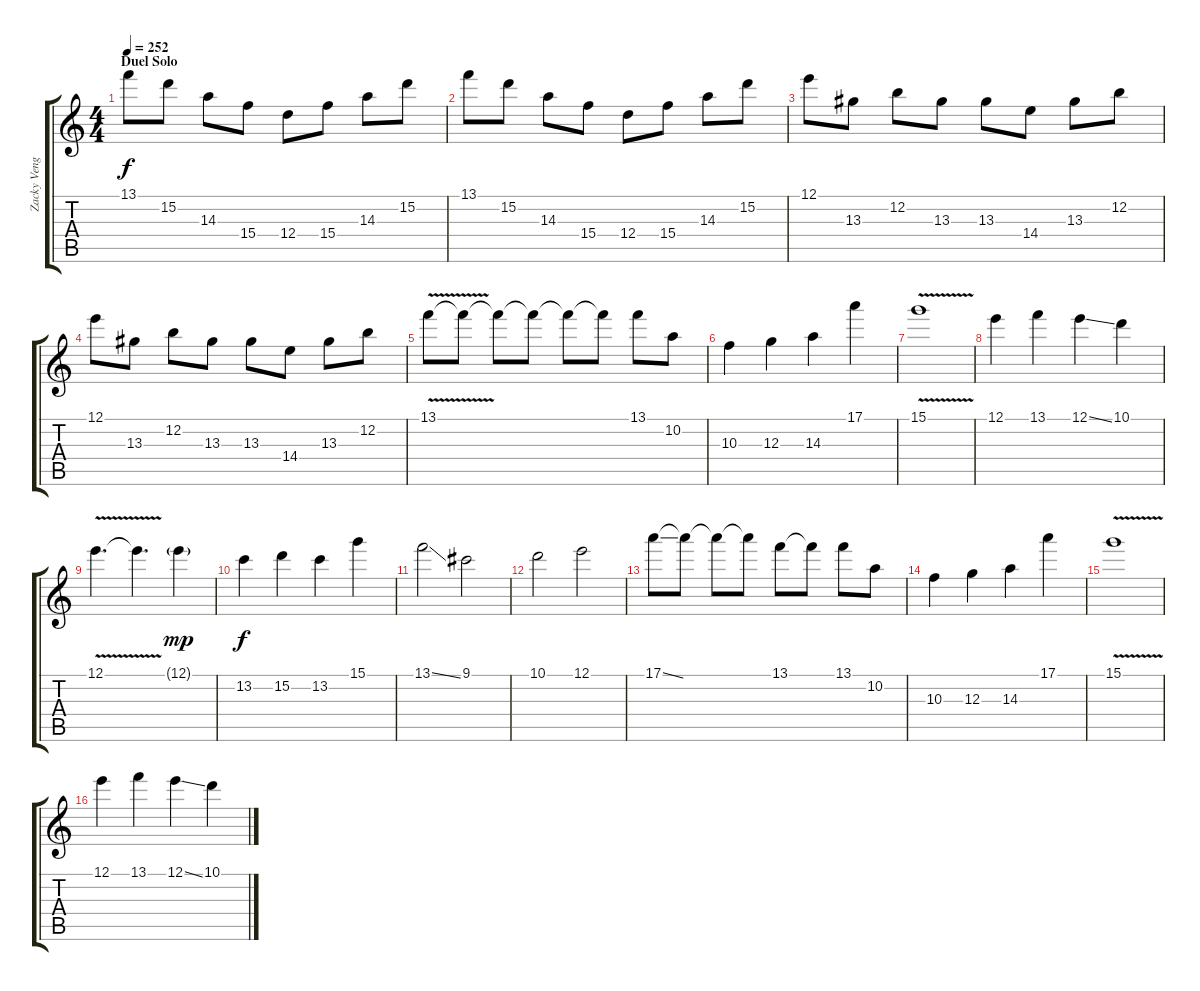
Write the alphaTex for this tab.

\track ("Zacky Vengeance" "Zacky Veng") {instrument distortionguitar}
\staff {score tabs}
\tuning (E4 B3 G3 D3 A2 D2) {hide}
\ts (4 4)
\section ("" "Duel Solo")
\tempo 252
\clef g2
\ks c
13.1.8{dy f} 15.2.8 14.3.8 15.4.8 12.4.8 15.4.8 14.3.8 15.2.8 |
13.1.8 15.2.8 14.3.8 15.4.8 12.4.8 15.4.8 14.3.8 15.2.8 |
12.1.8 13.3.8 12.2.8 13.3.8 13.3.8 14.4.8 13.3.8 12.2.8 |
12.1.8 13.3.8 12.2.8 13.3.8 13.3.8 14.4.8 13.3.8 12.2.8 |
13.1{v}.8 13.1{t}.8 13.1{t}.8 13.1{t}.8 13.1{t}.8 13.1{t}.8 13.1.8 10.2.8 |
10.3.4 12.3.4 14.3.4 17.1.4 |
15.1{v}.1 |
12.1.4 13.1.4 12.1{ss}.4 10.1.4 |
12.1{v}.4{d} 12.1{t}.4{d} 12.1{g}.4{dy mp} |
13.2.4{dy f} 15.2.4 13.2.4 15.1.4 |
13.1{ss}.2 9.1.2 |
10.1.2 12.1.2 |
17.1{ss}.8 17.1{t}.8 17.1{t}.8 17.1{t}.8 13.1.8 13.1{t}.8 13.1.8 10.2.8 |
10.3.4 12.3.4 14.3.4 17.1.4 |
15.1{v}.1 |
12.1.4 13.1.4 12.1{ss}.4 10.1.4
